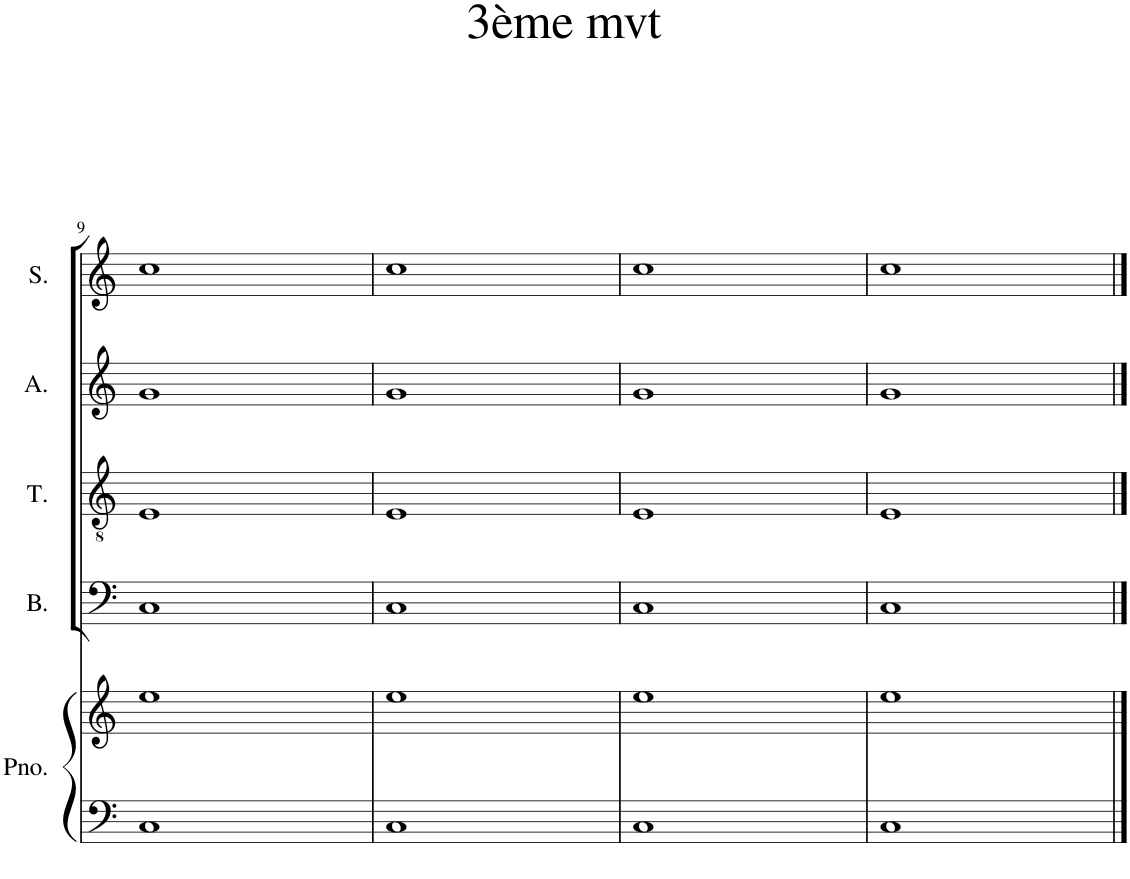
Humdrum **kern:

**kern	**kern	**kern	**kern	**kern	**kern
*part5	*part5	*part4	*part3	*part2	*part1
*staff6	*staff5	*staff4	*staff3	*staff2	*staff1
*I"Piano	*	*I"Bass	*I"Tenor	*I"Alto	*I"Soprano
*I'Pno.	*	*I'B.	*I'T.	*I'A.	*I'S.
!!LO:PB:g=z
*clefF4	*clefG2	*clefF4	*clefGv2	*clefG2	*clefG2
*k[]	*k[]	*k[]	*k[]	*k[]	*k[]
*M4/4	*M4/4	*M4/4	*M4/4	*M4/4	*M4/4
=9	=9	=9	=9	=9	=9
1C	1ee	1C	1E	1g	1cc
=10	=10	=10	=10	=10	=10
1C	1ee	1C	1E	1g	1cc
=11	=11	=11	=11	=11	=11
1C	1ee	1C	1E	1g	1cc
=12	=12	=12	=12	=12	=12
1C	1ee	1C	1E	1g	1cc
==	==	==	==	==	==
*-	*-	*-	*-	*-	*-
